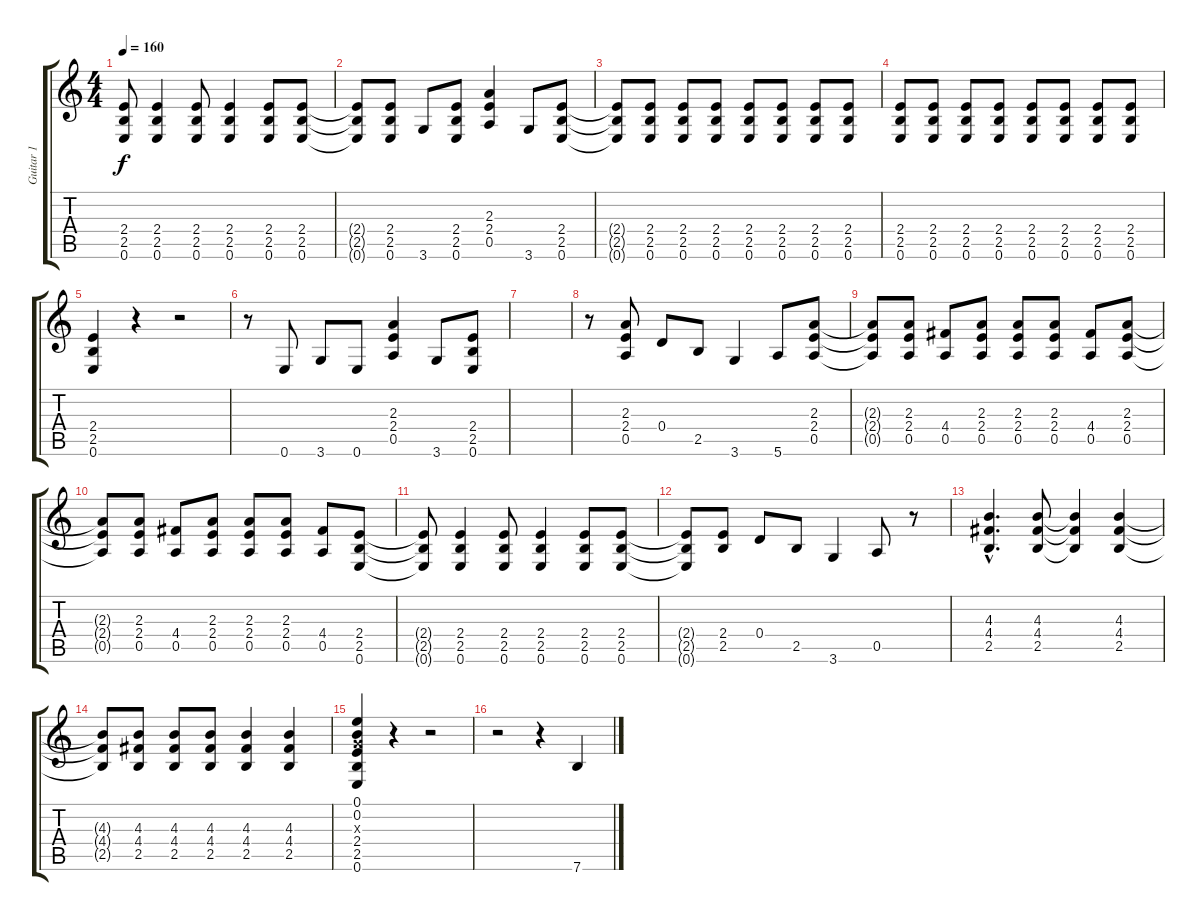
\track ("Guitar 1" "Guitar 1") {instrument overdrivenguitar}
\staff {score tabs}
\tuning (E4 B3 G3 D3 A2 E2) {hide}
\ts (4 4)
\tempo 160
\clef g2
\ks c
(2.4{t} 2.5{t} 0.6{t}).8{dy f} (2.4 2.5 0.6).4 (2.4 2.5 0.6).8 (2.4 2.5 0.6).4 (2.4 2.5 0.6).8 (2.4 2.5 0.6).8 |
(2.4{t} 2.5{t} 0.6{t}).8 (2.4 2.5 0.6).8 3.6.8 (2.4 2.5 0.6).8 (2.3 2.4 0.5).4 3.6.8 (2.4 2.5 0.6).8 |
(2.4{t} 2.5{t} 0.6{t}).8 (2.4 2.5 0.6).8 (2.4 2.5 0.6).8 (2.4 2.5 0.6).8 (2.4 2.5 0.6).8 (2.4 2.5 0.6).8 (2.4 2.5 0.6).8 (2.4 2.5 0.6).8 |
(2.4 2.5 0.6).8 (2.4 2.5 0.6).8 (2.4 2.5 0.6).8 (2.4 2.5 0.6).8 (2.4 2.5 0.6).8 (2.4 2.5 0.6).8 (2.4 2.5 0.6).8 (2.4 2.5 0.6).8 |
(2.4 2.5 0.6).4 r.4 r.2 |
r.8 0.6.8 3.6.8 0.6.8 (2.3 2.4 0.5).4 3.6.8 (2.4 2.5 0.6).8 |
|
r.8 (2.3 2.4 0.5).8 0.4.8 2.5.8 3.6.4 5.6.8 (2.3 2.4 0.5).8 |
(2.3{t} 2.4{t} 0.5{t}).8 (2.3 2.4 0.5).8 (4.4 0.5).8 (2.3 2.4 0.5).8 (2.3 2.4 0.5).8 (2.3 2.4 0.5).8 (4.4 0.5).8 (2.3 2.4 0.5).8 |
(2.3{t} 2.4{t} 0.5{t}).8 (2.3 2.4 0.5).8 (4.4 0.5).8 (2.3 2.4 0.5).8 (2.3 2.4 0.5).8 (2.3 2.4 0.5).8 (4.4 0.5).8 (2.4 2.5 0.6).8 |
(2.4{t} 2.5{t} 0.6{t}).8 (2.4 2.5 0.6).4 (2.4 2.5 0.6).8 (2.4 2.5 0.6).4 (2.4 2.5 0.6).8 (2.4 2.5 0.6).8 |
(2.4{t} 2.5{t} 0.6{t}).8 (2.4 2.5).8 0.4.8 2.5.8 3.6.4 0.5.8 r.8 |
(4.3{hac} 4.4{hac} 2.5{hac}).4{d} (4.3 4.4 2.5).8 (4.3{t} 4.4{t} 2.5{t}).4 (4.3 4.4 2.5).4 |
(4.3{t} 4.4{t} 2.5{t}).8 (4.3 4.4 2.5).8 (4.3 4.4 2.5).8 (4.3 4.4 2.5).8 (4.3 4.4 2.5).4 (4.3 4.4 2.5).4 |
(0.1 0.2 0.3{x} 2.4 2.5 0.6).4 r.4 r.2 |
r.2 r.4 7.6.4
